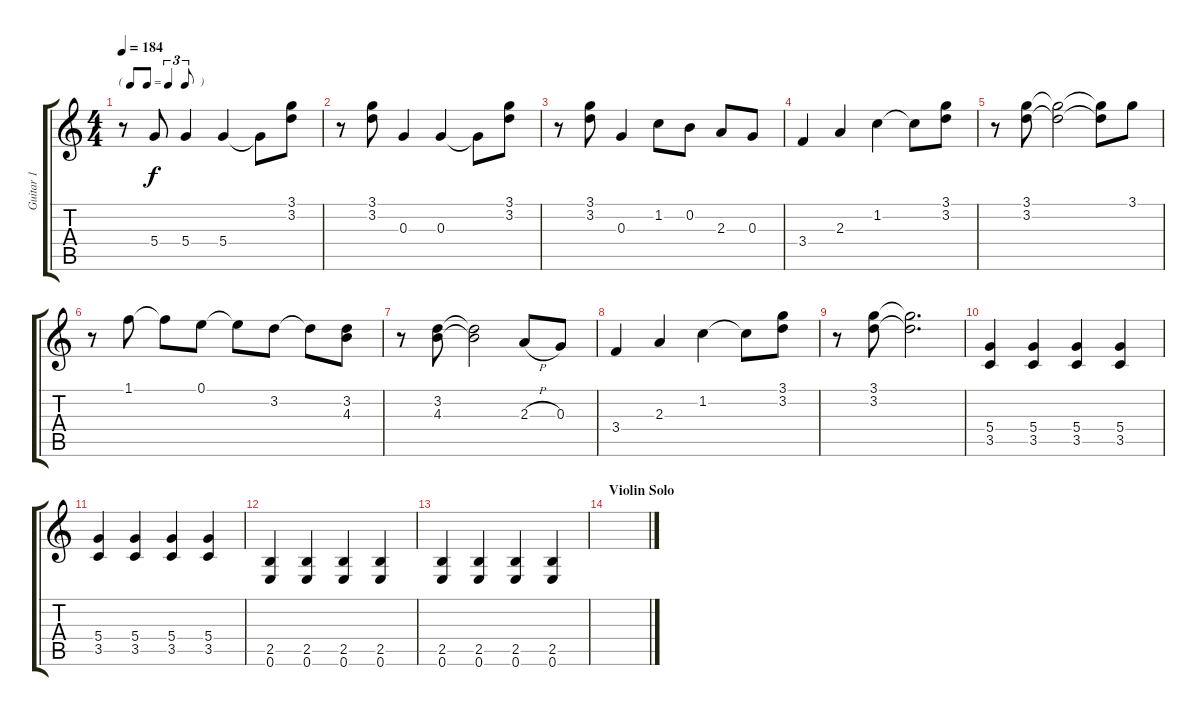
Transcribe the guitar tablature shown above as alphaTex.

\track ("Guitar 1" "Guitar 1") {instrument electricguitarjazz}
\staff {score tabs}
\tuning (E4 B3 G3 D3 A2 E2) {hide}
\ts (4 4)
\tf triplet8th
\tempo 184
\clef g2
\ks c
r.8{dy f} 5.4.8 5.4.4 5.4.4 5.4{t}.8 (3.1 3.2).8{balance 0} |
r.8 (3.1 3.2).8 0.3.4 0.3.4 0.3{t}.8 (3.1 3.2).8 |
r.8 (3.1 3.2).8 0.3.4 1.2.8 0.2.8 2.3.8 0.3.8 |
3.4.4 2.3.4 1.2.4 1.2{t}.8 (3.1 3.2).8 |
r.8 (3.1 3.2).8 (3.1{t} 3.2{t}).2 (3.1{t} 3.2{t}).8 3.1.8 |
r.8 1.1.8 1.1{t}.8 0.1.8 0.1{t}.8 3.2.8 3.2{t}.8 (3.2 4.3).8 |
r.8 (3.2 4.3).8 (3.2{t} 4.3{t}).2 2.3{h}.8 0.3.8 |
3.4.4 2.3.4 1.2.4 1.2{t}.8 (3.1 3.2).8 |
r.8 (3.1 3.2).8 (3.1{t} 3.2{t}).2{d} |
(5.4 3.5).4 (5.4 3.5).4 (5.4 3.5).4 (5.4 3.5).4 |
(5.4 3.5).4 (5.4 3.5).4 (5.4 3.5).4 (5.4 3.5).4 |
(2.5 0.6).4{volume 10} (2.5 0.6).4 (2.5 0.6).4 (2.5 0.6).4 |
(2.5 0.6).4 (2.5 0.6).4 (2.5 0.6).4 (2.5 0.6).4 |
\section ("" "Violin Solo")
